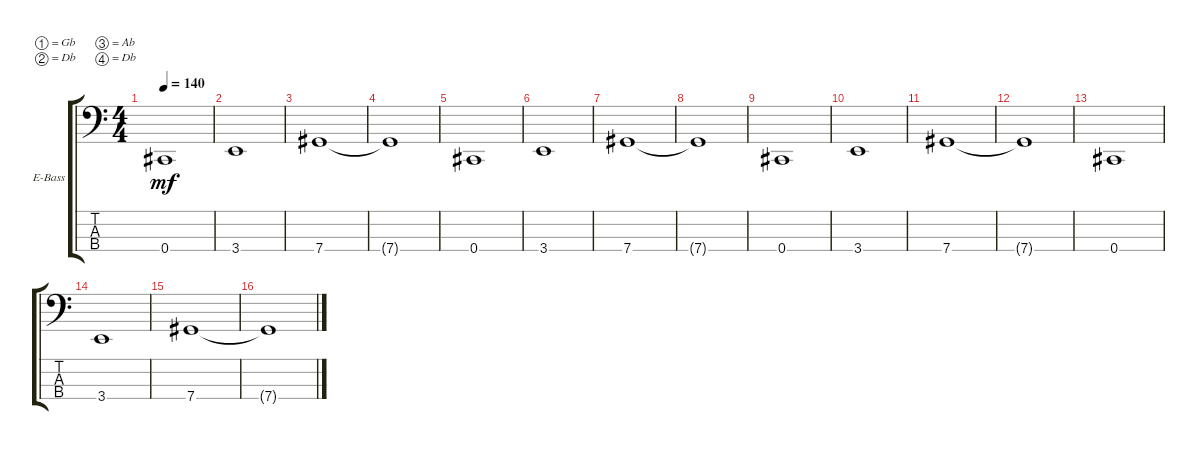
\defaultSystemsLayout 4
\bracketExtendMode groupsimilarinstruments
\firstSystemTrackNameOrientation horizontal
\otherSystemsTrackNameOrientation horizontal
\track ("Electric Bass" "E-Bass") {instrument electricbassfinger}
\staff {score tabs}
\tuning (Gb2 Db2 Ab1 Db1)
\ts (4 4)
\tempo 140
\clef f4
\scale
0.333333
\ks c
0.4.1{dy mf} |
\scale
0.333333 3.4.1 |
\scale
0.333333 7.4.1 |
\scale
0.333333 7.4{t}.1 |
\scale
0.333333 0.4.1 |
\scale
0.333333 3.4.1 |
\scale
0.333333 7.4.1 |
\scale
0.333333 7.4{t}.1 |
\scale
0.333333 0.4.1 |
\scale
0.333333 3.4.1 |
\scale
0.333333 7.4.1 |
\scale
0.333333 7.4{t}.1 |
\scale
0.333333 0.4.1 |
\scale
0.333333 3.4.1 |
\scale
0.333333 7.4.1 |
\scale
0.333333 7.4{t}.1
